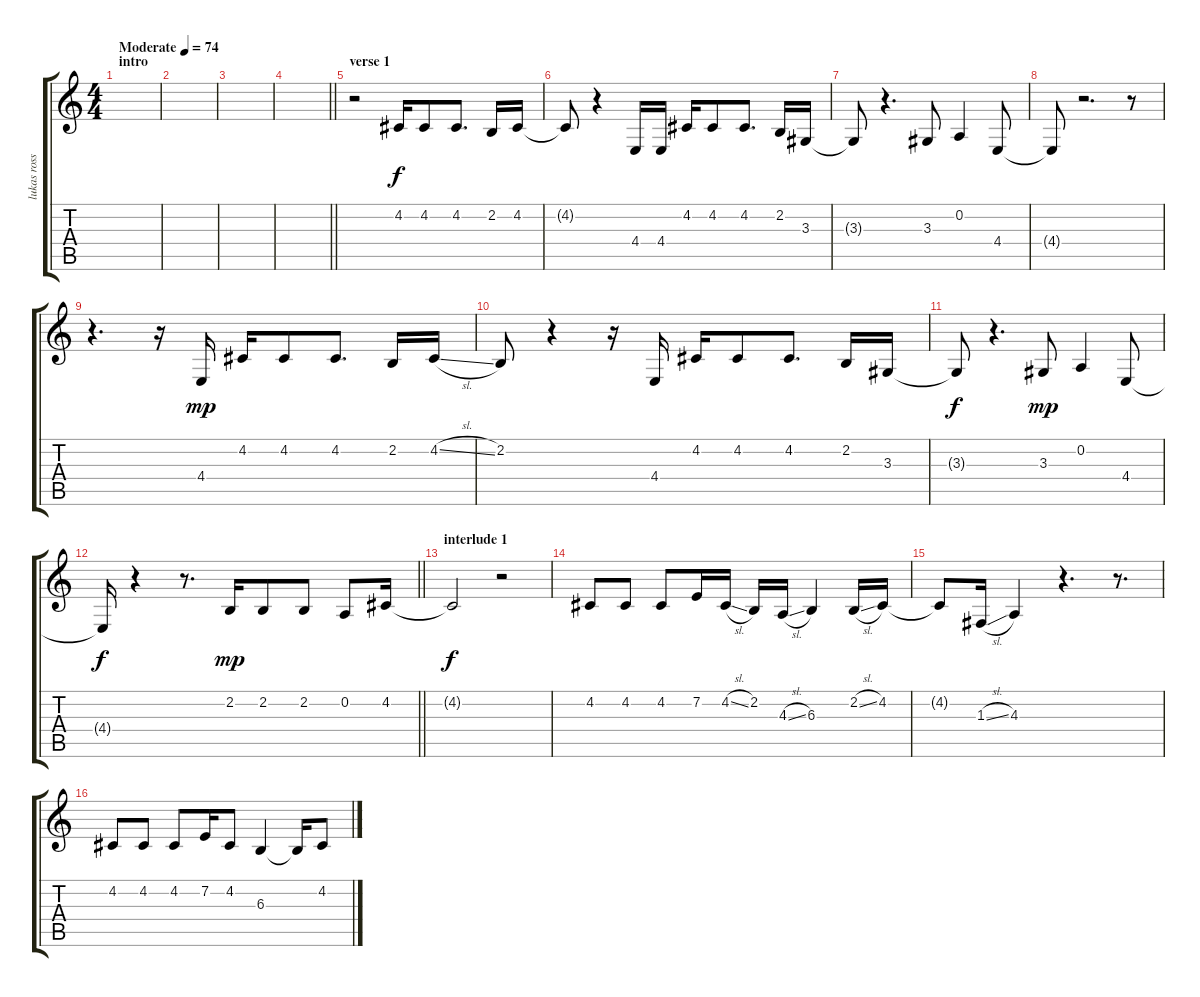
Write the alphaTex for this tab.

\track ("lukas rossi - vocals" "lukas ross") {instrument lead6voice}
\staff {score tabs}
\tuning (D4 A3 F3 C3 G2 D2) {hide}
\ts (4 4)
\section ("" "intro")
\tempo (74 "Moderate")
\clef g2
\ks c
|
|
|
\barLineRight lightlight
|
\section ("" "verse 1")
r.2 4.2.16 4.2.8 4.2.8{d} 2.2.16 4.2.16 |
4.2{t}.8 r.4 4.4.16 4.4.16 4.2.16 4.2.8 4.2.8{d} 2.2.16 3.3.16 |
3.3{t}.8 r.4{d} 3.3.8 0.2.4 4.4.8 |
4.4{t}.8 r.2{d} r.8 |
r.4{d} r.16 4.4.16{dy mp} 4.2.16 4.2.8 4.2.8{d} 2.2.16 4.2{sl}.16 |
2.2.8 r.4 r.16 4.4.16 4.2.16 4.2.8 4.2.8{d} 2.2.16 3.3.16 |
3.3{t}.8{dy f} r.4{d} 3.3.8{dy mp} 0.2.4 4.4.8 |
\barLineRight lightlight
4.4{t}.16{dy f} r.4 r.8{d} 2.2.16{dy mp} 2.2.8 2.2.8 0.2.8 4.2.16 |
\section ("" "interlude 1")
4.2{t}.2{dy f} r.2 |
4.2.8 4.2.8 4.2.8 7.2.16 4.2{sl}.16 2.2.16 4.3{sl}.16 6.3.4 2.2{sl}.16 4.2.16 |
4.2{t}.8 1.3{sl}.16 4.3.4 r.4{d} r.8{d} |
4.2.8 4.2.8 4.2.8 7.2.16 4.2.8 6.3.4 6.3{t}.16 4.2.8
